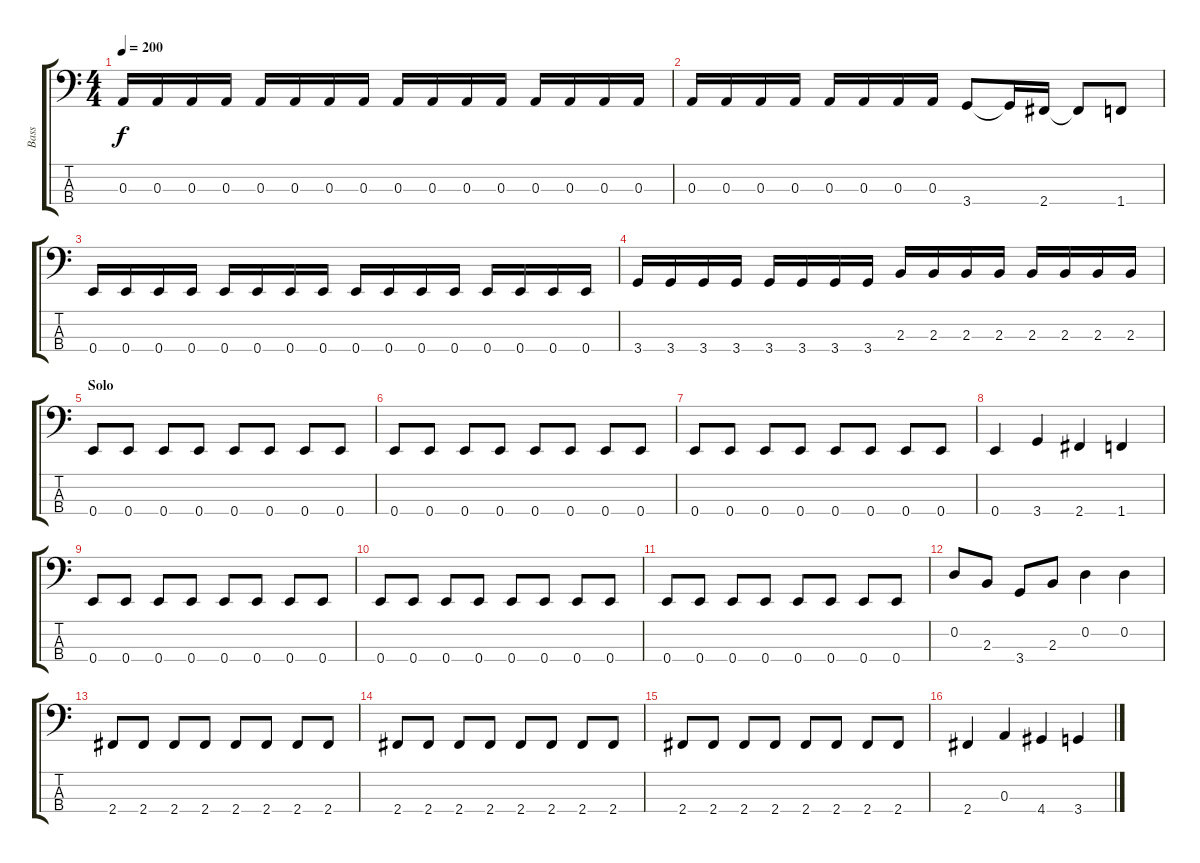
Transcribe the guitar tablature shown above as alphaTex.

\track ("Bass" "Bass") {instrument slapbass2}
\staff {score tabs}
\tuning (G2 D2 A1 E1) {hide}
\ts (4 4)
\tempo 200
\clef f4
\ks c
0.3.16{dy f} 0.3.16 0.3.16 0.3.16 0.3.16 0.3.16 0.3.16 0.3.16 0.3.16 0.3.16 0.3.16 0.3.16 0.3.16 0.3.16 0.3.16 0.3.16 |
0.3.16 0.3.16 0.3.16 0.3.16 0.3.16 0.3.16 0.3.16 0.3.16 3.4.8 3.4{t}.16 2.4.16 2.4{t}.8 1.4.8 |
0.4.16 0.4.16 0.4.16 0.4.16 0.4.16 0.4.16 0.4.16 0.4.16 0.4.16 0.4.16 0.4.16 0.4.16 0.4.16 0.4.16 0.4.16 0.4.16 |
3.4.16 3.4.16 3.4.16 3.4.16 3.4.16 3.4.16 3.4.16 3.4.16 2.3.16 2.3.16 2.3.16 2.3.16 2.3.16 2.3.16 2.3.16 2.3.16 |
\section ("" "Solo")
0.4.8 0.4.8 0.4.8 0.4.8 0.4.8 0.4.8 0.4.8 0.4.8 |
0.4.8 0.4.8 0.4.8 0.4.8 0.4.8 0.4.8 0.4.8 0.4.8 |
0.4.8 0.4.8 0.4.8 0.4.8 0.4.8 0.4.8 0.4.8 0.4.8 |
0.4.4 3.4.4 2.4.4 1.4.4 |
0.4.8 0.4.8 0.4.8 0.4.8 0.4.8 0.4.8 0.4.8 0.4.8 |
0.4.8 0.4.8 0.4.8 0.4.8 0.4.8 0.4.8 0.4.8 0.4.8 |
0.4.8 0.4.8 0.4.8 0.4.8 0.4.8 0.4.8 0.4.8 0.4.8 |
0.2.8 2.3.8 3.4.8 2.3.8 0.2.4 0.2.4 |
2.4.8 2.4.8 2.4.8 2.4.8 2.4.8 2.4.8 2.4.8 2.4.8 |
2.4.8 2.4.8 2.4.8 2.4.8 2.4.8 2.4.8 2.4.8 2.4.8 |
2.4.8 2.4.8 2.4.8 2.4.8 2.4.8 2.4.8 2.4.8 2.4.8 |
2.4.4 0.3.4 4.4.4 3.4.4
